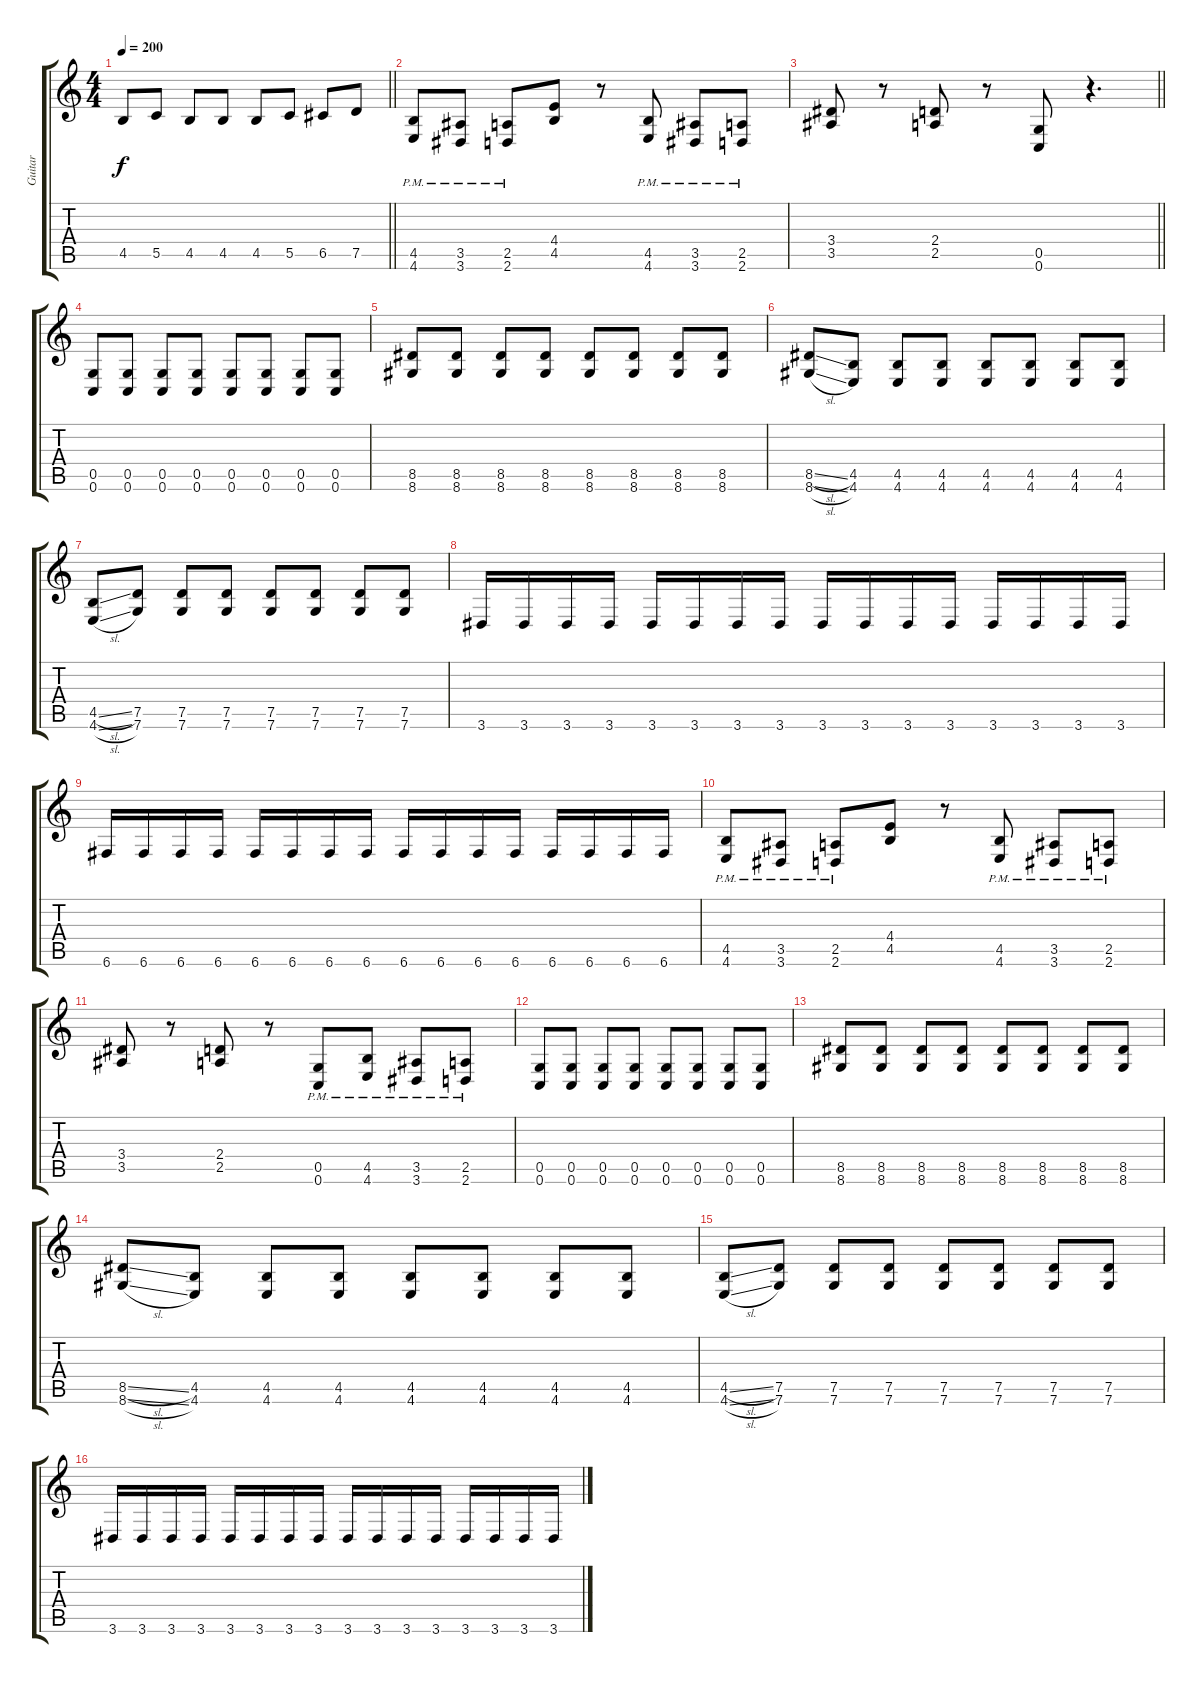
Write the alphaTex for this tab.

\track ("Guitar" "Guitar") {instrument distortionguitar}
\staff {score tabs}
\tuning (D4 A3 F3 C3 G2 C2) {hide}
\ts (4 4)
\tempo 200
\clef g2
\barLineRight lightlight
\ks c
4.5.8{dy f} 5.5.8 4.5.8 4.5.8 4.5.8 5.5.8 6.5.8 7.5.8 |
(4.5{pm} 4.6{pm}).8 (3.5{pm} 3.6{pm}).8 (2.5{pm} 2.6{pm}).8 (4.4 4.5).8 r.8 (4.5{pm} 4.6{pm}).8 (3.5{pm} 3.6{pm}).8 (2.5{pm} 2.6{pm}).8 |
\barLineRight lightlight
(3.4 3.5).8 r.8 (2.4 2.5).8 r.8 (0.5 0.6).8 r.4{d} |
\section ("" "")
(0.5 0.6).8 (0.5 0.6).8 (0.5 0.6).8 (0.5 0.6).8 (0.5 0.6).8 (0.5 0.6).8 (0.5 0.6).8 (0.5 0.6).8 |
(8.5 8.6).8 (8.5 8.6).8 (8.5 8.6).8 (8.5 8.6).8 (8.5 8.6).8 (8.5 8.6).8 (8.5 8.6).8 (8.5 8.6).8 |
(8.5{sl} 8.6{sl}).8 (4.5 4.6).8 (4.5 4.6).8 (4.5 4.6).8 (4.5 4.6).8 (4.5 4.6).8 (4.5 4.6).8 (4.5 4.6).8 |
(4.5{sl} 4.6{sl}).8 (7.5 7.6).8 (7.5 7.6).8 (7.5 7.6).8 (7.5 7.6).8 (7.5 7.6).8 (7.5 7.6).8 (7.5 7.6).8 |
3.6.16 3.6.16 3.6.16 3.6.16 3.6.16 3.6.16 3.6.16 3.6.16 3.6.16 3.6.16 3.6.16 3.6.16 3.6.16 3.6.16 3.6.16 3.6.16 |
6.6.16 6.6.16 6.6.16 6.6.16 6.6.16 6.6.16 6.6.16 6.6.16 6.6.16 6.6.16 6.6.16 6.6.16 6.6.16 6.6.16 6.6.16 6.6.16 |
(4.5{pm} 4.6{pm}).8 (3.5{pm} 3.6{pm}).8 (2.5{pm} 2.6{pm}).8 (4.4 4.5).8 r.8 (4.5{pm} 4.6{pm}).8 (3.5{pm} 3.6{pm}).8 (2.5{pm} 2.6{pm}).8 |
(3.4 3.5).8 r.8 (2.4 2.5).8 r.8 (0.5 0.6{pm}).8 (4.5{pm} 4.6{pm}).8 (3.5{pm} 3.6{pm}).8 (2.5{pm} 2.6{pm}).8 |
(0.5 0.6).8 (0.5 0.6).8 (0.5 0.6).8 (0.5 0.6).8 (0.5 0.6).8 (0.5 0.6).8 (0.5 0.6).8 (0.5 0.6).8 |
(8.5 8.6).8 (8.5 8.6).8 (8.5 8.6).8 (8.5 8.6).8 (8.5 8.6).8 (8.5 8.6).8 (8.5 8.6).8 (8.5 8.6).8 |
(8.5{sl} 8.6{sl}).8 (4.5 4.6).8 (4.5 4.6).8 (4.5 4.6).8 (4.5 4.6).8 (4.5 4.6).8 (4.5 4.6).8 (4.5 4.6).8 |
(4.5{sl} 4.6{sl}).8 (7.5 7.6).8 (7.5 7.6).8 (7.5 7.6).8 (7.5 7.6).8 (7.5 7.6).8 (7.5 7.6).8 (7.5 7.6).8 |
3.6.16 3.6.16 3.6.16 3.6.16 3.6.16 3.6.16 3.6.16 3.6.16 3.6.16 3.6.16 3.6.16 3.6.16 3.6.16 3.6.16 3.6.16 3.6.16
